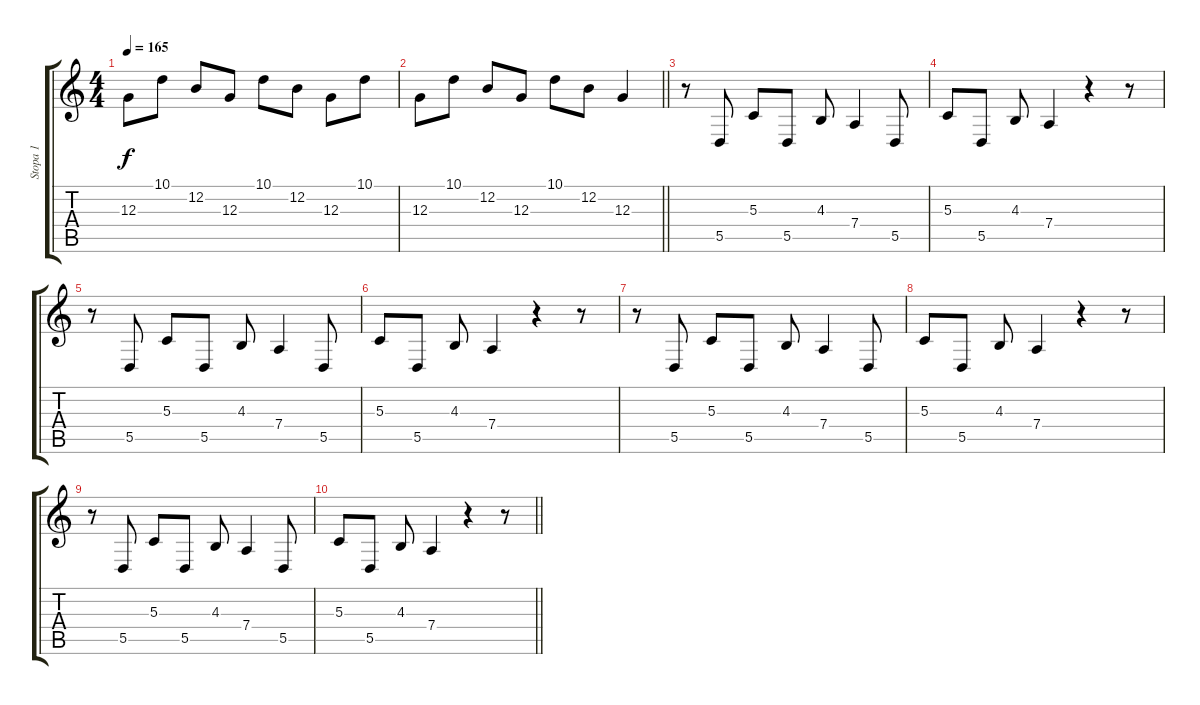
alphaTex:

\track ("Stopa 1" "Stopa 1") {instrument synthstrings1}
\staff {score tabs}
\tuning (E4 B3 G3 D3 A2 E2) {hide}
\ts (4 4)
\tempo 165
\clef g2
\ks c
12.3.8{dy f} 10.1.8 12.2.8 12.3.8 10.1.8 12.2.8 12.3.8 10.1.8 |
\barLineRight lightlight
12.3.8 10.1.8 12.2.8 12.3.8 10.1.8 12.2.8 12.3.4 |
r.8{volume 16 instrument pad3polysynth} 5.5.8 5.3.8 5.5.8 4.3.8 7.4.4 5.5.8 |
5.3.8 5.5.8 4.3.8 7.4.4 r.4 r.8 |
r.8 5.5.8 5.3.8 5.5.8 4.3.8 7.4.4 5.5.8 |
5.3.8 5.5.8 4.3.8 7.4.4 r.4 r.8 |
r.8 5.5.8 5.3.8 5.5.8 4.3.8 7.4.4 5.5.8 |
5.3.8 5.5.8 4.3.8 7.4.4 r.4 r.8 |
r.8 5.5.8 5.3.8 5.5.8 4.3.8 7.4.4 5.5.8 |
\barLineRight lightlight
5.3.8 5.5.8 4.3.8 7.4.4 r.4 r.8
